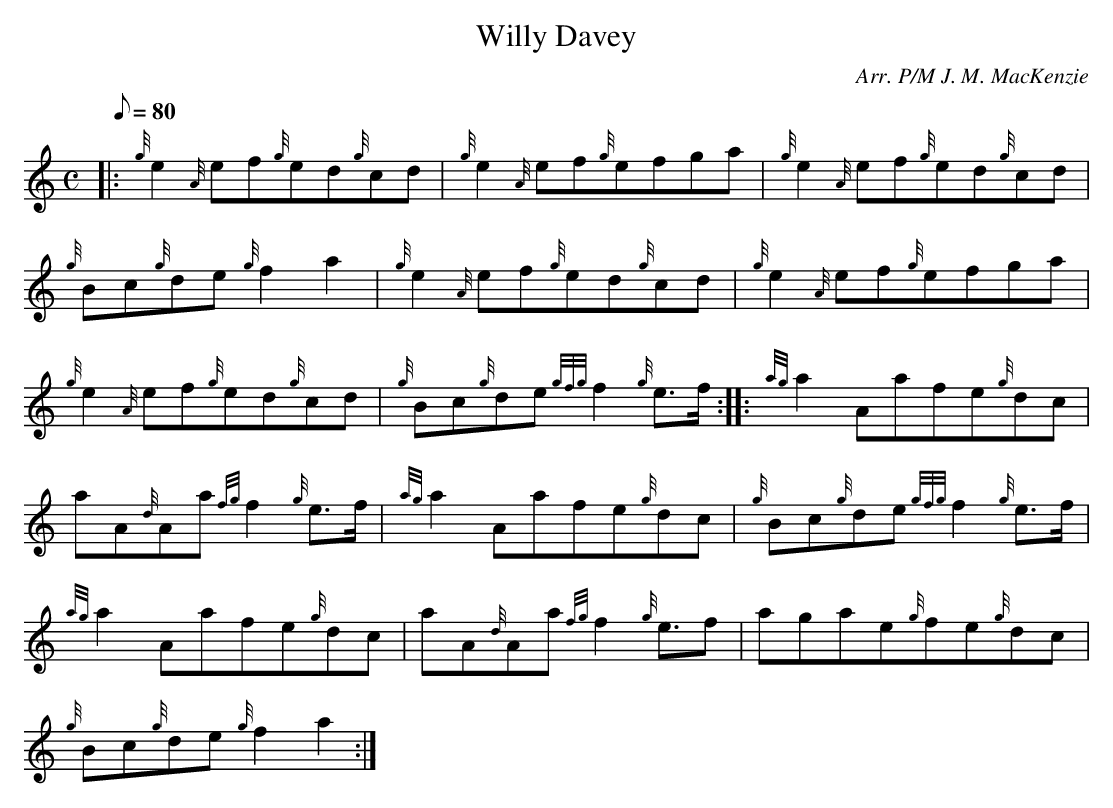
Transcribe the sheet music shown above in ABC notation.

X:1
T:Willy Davey
M:C
L:1/8
Q:80
C:Arr. P/M J. M. MacKenzie
K:HP
|: {g}e2{A}ef{g}ed{g}cd | \
{g}e2{A}ef{g}efga | \
{g}e2{A}ef{g}ed{g}cd |
{g}Bc{g}de{g}f2a2 | \
{g}e2{A}ef{g}ed{g}cd | \
{g}e2{A}ef{g}efga |
{g}e2{A}ef{g}ed{g}cd | \
{g}Bc{g}de{gfg}f2{g}e3/2f/2 :: \
{ag}a2Aafe{g}dc |
aA{d}Aa{fg}f2{g}e3/2f/2 | \
{ag}a2Aafe{g}dc | \
{g}Bc{g}de{gfg}f2{g}e3/2f/2 |
{ag}a2Aafe{g}dc | \
aA{d}Aa{fg}f2{g}e3/2f | \
agae{g}fe{g}dc |
{g}Bc{g}de{g}f2a2 :|
